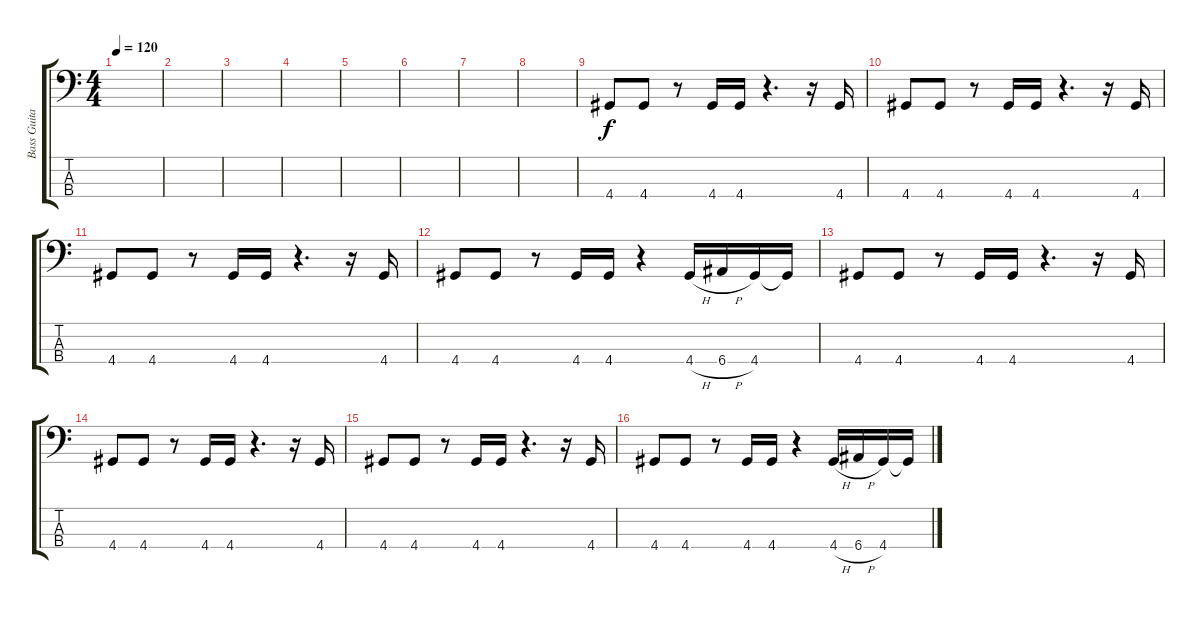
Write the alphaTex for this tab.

\track ("Bass Guitar" "Bass Guita") {instrument electricbassfinger}
\staff {score tabs}
\tuning (G2 D2 A1 E1) {hide}
\ts (4 4)
\tempo 120
\clef f4
\ks c
|
|
|
|
|
|
|
|
4.4.8 4.4.8 r.8 4.4.16 4.4.16 r.4{d} r.16 4.4.16 |
4.4.8 4.4.8 r.8 4.4.16 4.4.16 r.4{d} r.16 4.4.16 |
4.4.8 4.4.8 r.8 4.4.16 4.4.16 r.4{d} r.16 4.4.16 |
4.4.8 4.4.8 r.8 4.4.16 4.4.16 r.4 4.4{h}.16 6.4{h}.16 4.4.16 4.4{t}.16 |
4.4.8 4.4.8 r.8 4.4.16 4.4.16 r.4{d} r.16 4.4.16 |
4.4.8 4.4.8 r.8 4.4.16 4.4.16 r.4{d} r.16 4.4.16 |
4.4.8 4.4.8 r.8 4.4.16 4.4.16 r.4{d} r.16 4.4.16 |
4.4.8 4.4.8 r.8 4.4.16 4.4.16 r.4 4.4{h}.16 6.4{h}.16 4.4.16 4.4{t}.16
